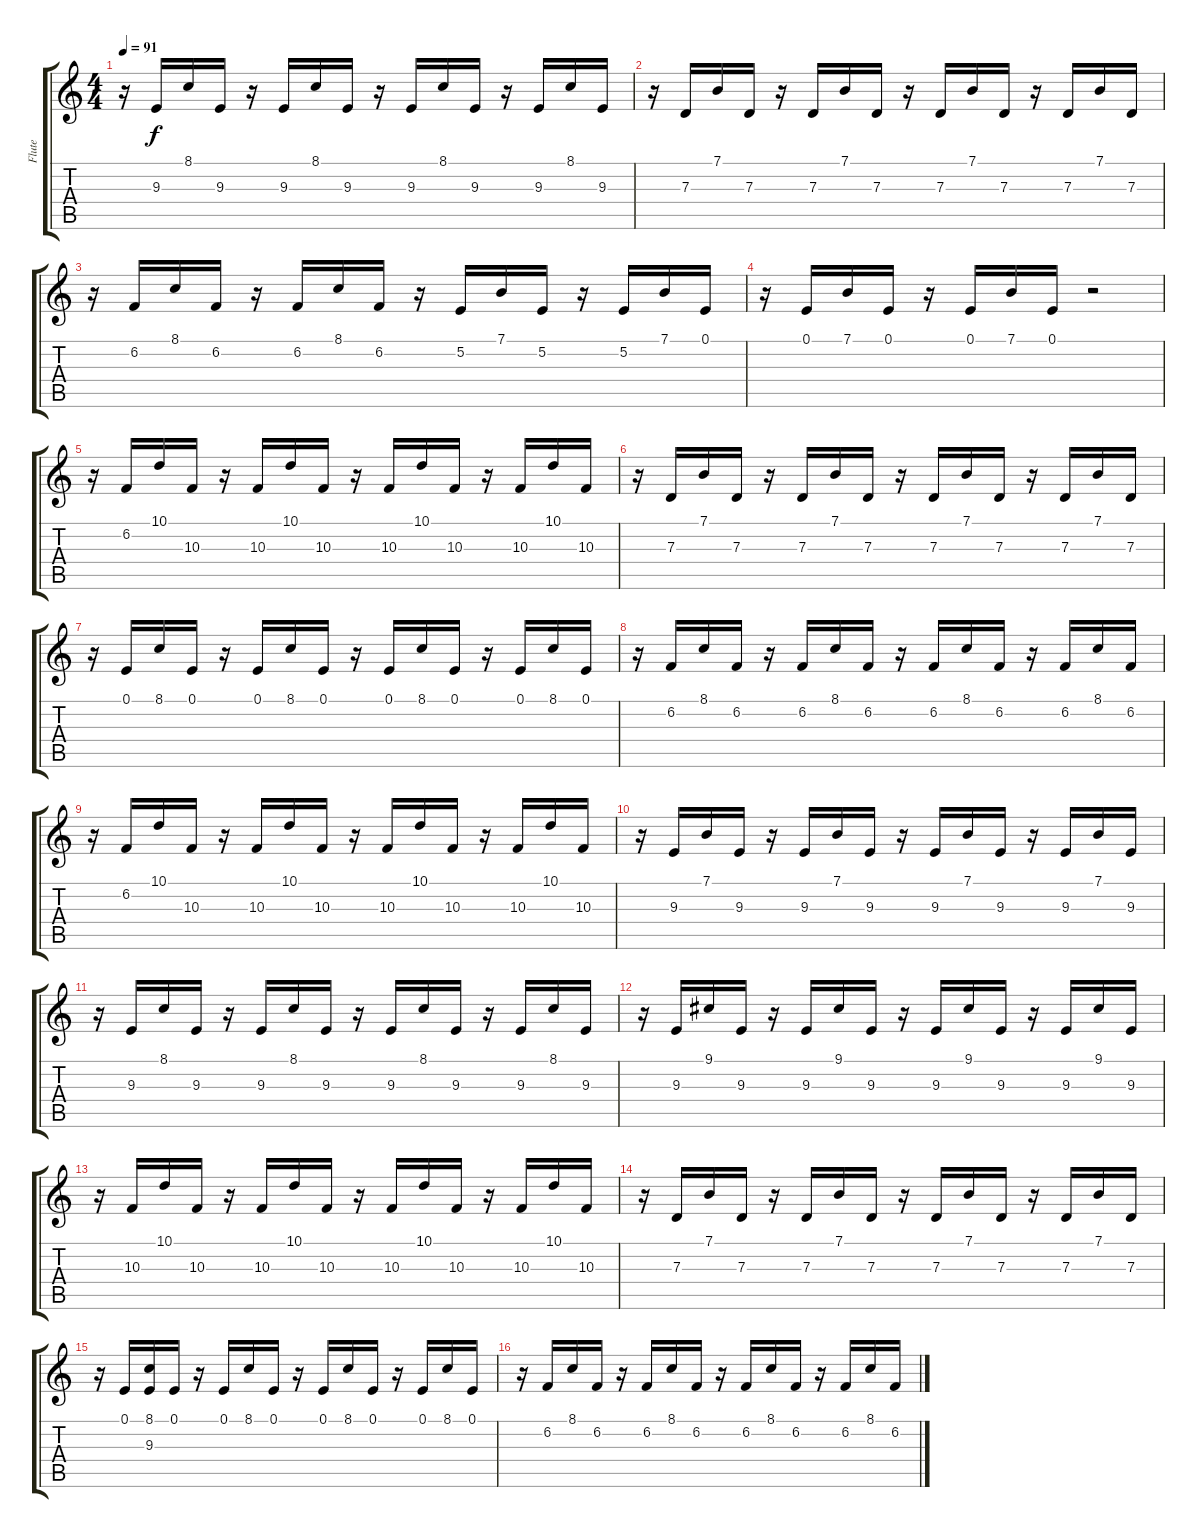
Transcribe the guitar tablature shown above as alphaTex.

\track ("Flute" "Flute") {instrument flute}
\staff {score tabs}
\tuning (E4 B3 G3 D3 A2 E2) {hide}
\ts (4 4)
\tempo 91
\clef g2
\ks c
r.16{dy f} 9.3.16 8.1.16 9.3.16 r.16 9.3.16 8.1.16 9.3.16 r.16 9.3.16 8.1.16 9.3.16 r.16 9.3.16 8.1.16 9.3.16 |
r.16 7.3.16 7.1.16 7.3.16 r.16 7.3.16 7.1.16 7.3.16 r.16 7.3.16 7.1.16 7.3.16 r.16 7.3.16 7.1.16 7.3.16 |
r.16 6.2.16 8.1.16 6.2.16 r.16 6.2.16 8.1.16 6.2.16 r.16 5.2.16 7.1.16 5.2.16 r.16 5.2.16 7.1.16 0.1.16 |
r.16 0.1.16 7.1.16 0.1.16 r.16 0.1.16 7.1.16 0.1.16 r.2 |
r.16 6.2.16 10.1.16 10.3.16 r.16 10.3.16 10.1.16 10.3.16 r.16 10.3.16 10.1.16 10.3.16 r.16 10.3.16 10.1.16 10.3.16 |
r.16 7.3.16 7.1.16 7.3.16 r.16 7.3.16 7.1.16 7.3.16 r.16 7.3.16 7.1.16 7.3.16 r.16 7.3.16 7.1.16 7.3.16 |
r.16 0.1.16 8.1.16 0.1.16 r.16 0.1.16 8.1.16 0.1.16 r.16 0.1.16 8.1.16 0.1.16 r.16 0.1.16 8.1.16 0.1.16 |
r.16 6.2.16 8.1.16 6.2.16 r.16 6.2.16 8.1.16 6.2.16 r.16 6.2.16 8.1.16 6.2.16 r.16 6.2.16 8.1.16 6.2.16 |
r.16 6.2.16 10.1.16 10.3.16 r.16 10.3.16 10.1.16 10.3.16 r.16 10.3.16 10.1.16 10.3.16 r.16 10.3.16 10.1.16 10.3.16 |
r.16 9.3.16 7.1.16 9.3.16 r.16 9.3.16 7.1.16 9.3.16 r.16 9.3.16 7.1.16 9.3.16 r.16 9.3.16 7.1.16 9.3.16 |
r.16 9.3.16 8.1.16 9.3.16 r.16 9.3.16 8.1.16 9.3.16 r.16 9.3.16 8.1.16 9.3.16 r.16 9.3.16 8.1.16 9.3.16 |
r.16 9.3.16 9.1.16 9.3.16 r.16 9.3.16 9.1.16 9.3.16 r.16 9.3.16 9.1.16 9.3.16 r.16 9.3.16 9.1.16 9.3.16 |
r.16 10.3.16 10.1.16 10.3.16 r.16 10.3.16 10.1.16 10.3.16 r.16 10.3.16 10.1.16 10.3.16 r.16 10.3.16 10.1.16 10.3.16 |
r.16 7.3.16 7.1.16 7.3.16 r.16 7.3.16 7.1.16 7.3.16 r.16 7.3.16 7.1.16 7.3.16 r.16 7.3.16 7.1.16 7.3.16 |
r.16 0.1.16 (8.1 9.3).16 0.1.16 r.16 0.1.16 8.1.16 0.1.16 r.16 0.1.16 8.1.16 0.1.16 r.16 0.1.16 8.1.16 0.1.16 |
r.16 6.2.16 8.1.16 6.2.16 r.16 6.2.16 8.1.16 6.2.16 r.16 6.2.16 8.1.16 6.2.16 r.16 6.2.16 8.1.16 6.2.16
